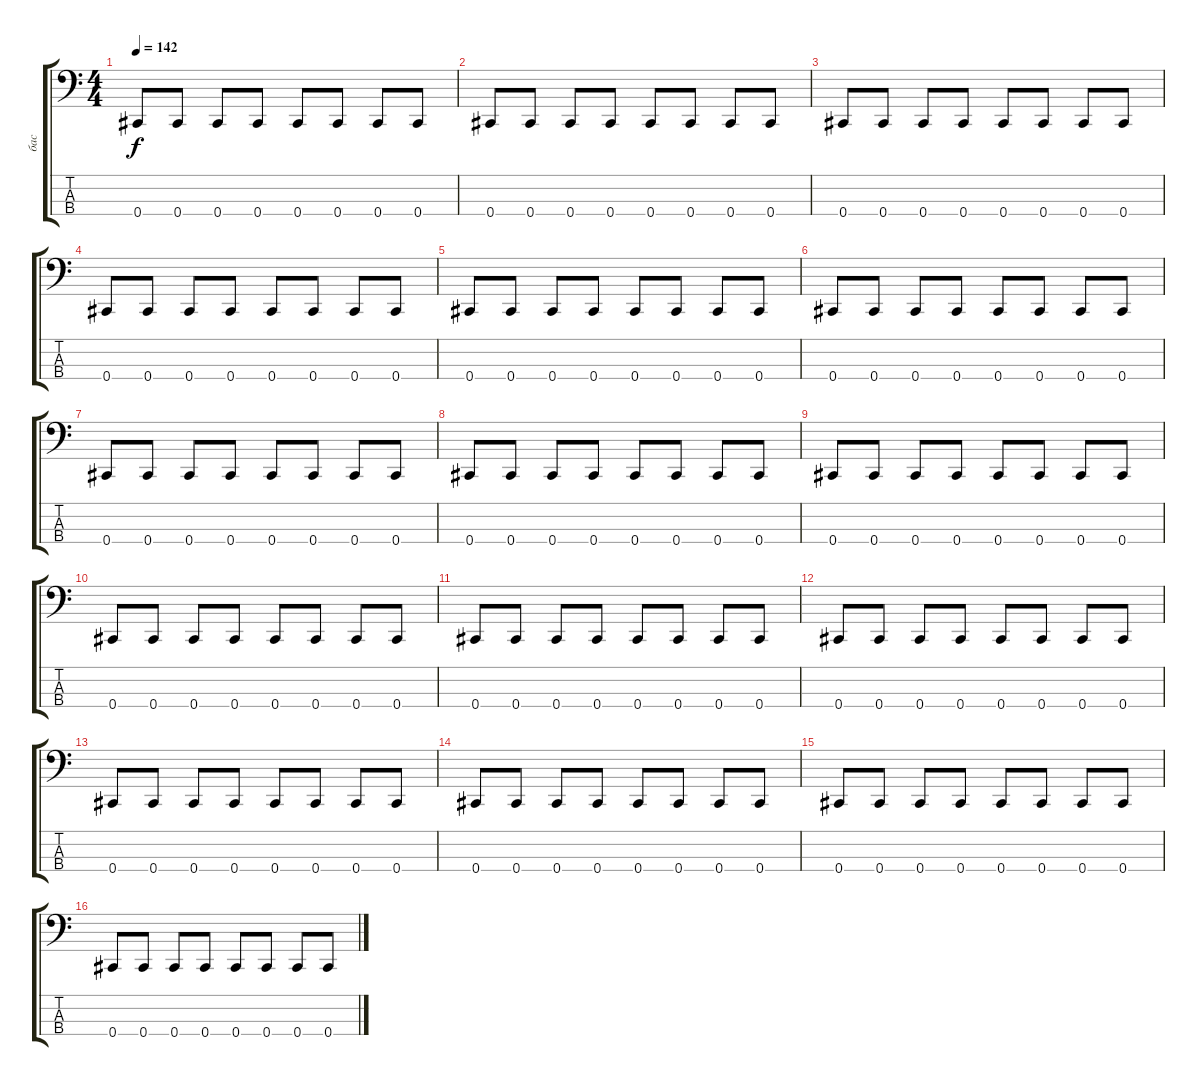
\track ("бас" "бас") {instrument electricbassfinger}
\staff {score tabs}
\tuning (E2 B1 Gb1 Db1) {hide}
\ts (4 4)
\tempo 142
\clef f4
\ks c
0.4.8{dy f} 0.4.8 0.4.8 0.4.8 0.4.8 0.4.8 0.4.8 0.4.8 |
0.4.8 0.4.8 0.4.8 0.4.8 0.4.8 0.4.8 0.4.8 0.4.8 |
0.4.8 0.4.8 0.4.8 0.4.8 0.4.8 0.4.8 0.4.8 0.4.8 |
0.4.8 0.4.8 0.4.8 0.4.8 0.4.8 0.4.8 0.4.8 0.4.8 |
0.4.8 0.4.8 0.4.8 0.4.8 0.4.8 0.4.8 0.4.8 0.4.8 |
0.4.8 0.4.8 0.4.8 0.4.8 0.4.8 0.4.8 0.4.8 0.4.8 |
0.4.8 0.4.8 0.4.8 0.4.8 0.4.8 0.4.8 0.4.8 0.4.8 |
0.4.8 0.4.8 0.4.8 0.4.8 0.4.8 0.4.8 0.4.8 0.4.8 |
0.4.8 0.4.8 0.4.8 0.4.8 0.4.8 0.4.8 0.4.8 0.4.8 |
0.4.8 0.4.8 0.4.8 0.4.8 0.4.8 0.4.8 0.4.8 0.4.8 |
0.4.8 0.4.8 0.4.8 0.4.8 0.4.8 0.4.8 0.4.8 0.4.8 |
0.4.8 0.4.8 0.4.8 0.4.8 0.4.8 0.4.8 0.4.8 0.4.8 |
0.4.8 0.4.8 0.4.8 0.4.8 0.4.8 0.4.8 0.4.8 0.4.8 |
0.4.8 0.4.8 0.4.8 0.4.8 0.4.8 0.4.8 0.4.8 0.4.8 |
0.4.8 0.4.8 0.4.8 0.4.8 0.4.8 0.4.8 0.4.8 0.4.8 |
0.4.8 0.4.8 0.4.8 0.4.8 0.4.8 0.4.8 0.4.8 0.4.8
